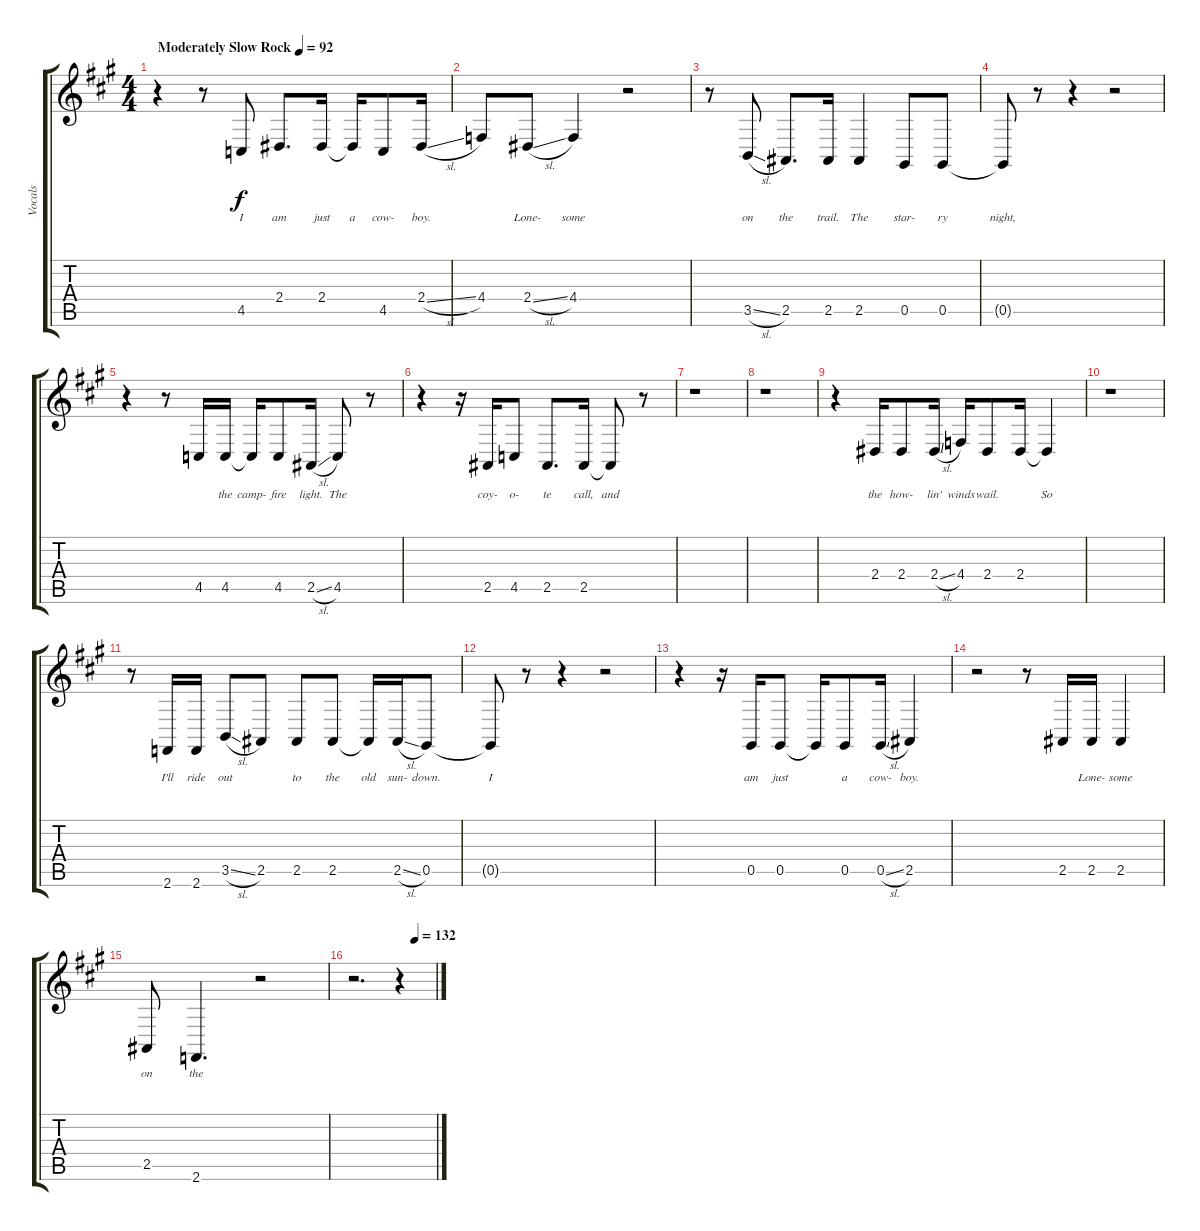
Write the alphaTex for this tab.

\track ("Vocals" "Vocals") {instrument clarinet}
\staff {score tabs}
\tuning (Eb4 Bb3 Gb3 Db3 Ab2 Eb2) {hide}
\ts (4 4)
\tempo (92 "Moderately Slow Rock")
\clef g2
\ks a
r.4{dy f instrument clarinet} r.8 4.5.8{lyrics (0 "I") lyrics (1 "") lyrics (2 "") lyrics (3 "") lyrics (4 "")} 2.4.8{d lyrics (0 "am") lyrics (1 "") lyrics (2 "") lyrics (3 "") lyrics (4 "")} 2.4.16{lyrics (0 "just") lyrics (1 "") lyrics (2 "") lyrics (3 "") lyrics (4 "")} 2.4{t}.16{lyrics (0 "a") lyrics (1 "") lyrics (2 "") lyrics (3 "") lyrics (4 "")} 4.5.8{lyrics (0 "cow-") lyrics (1 "") lyrics (2 "") lyrics (3 "") lyrics (4 "")} 2.4{sl}.16{lyrics (0 "boy.") lyrics (1 "") lyrics (2 "") lyrics (3 "") lyrics (4 "")} |
4.4.8{lyrics (0 "") lyrics (1 "") lyrics (2 "") lyrics (3 "") lyrics (4 "")} 2.4{sl}.8{lyrics (0 "Lone-") lyrics (1 "") lyrics (2 "") lyrics (3 "") lyrics (4 "")} 4.4.4{lyrics (0 "some") lyrics (1 "") lyrics (2 "") lyrics (3 "") lyrics (4 "")} r.2 |
r.8 3.5{sl}.8{lyrics (0 "on") lyrics (1 "") lyrics (2 "") lyrics (3 "") lyrics (4 "")} 2.5.8{d lyrics (0 "the") lyrics (1 "") lyrics (2 "") lyrics (3 "") lyrics (4 "")} 2.5.16{lyrics (0 "trail.") lyrics (1 "") lyrics (2 "") lyrics (3 "") lyrics (4 "")} 2.5.4{lyrics (0 "The") lyrics (1 "") lyrics (2 "") lyrics (3 "") lyrics (4 "")} 0.5.8{lyrics (0 "star-") lyrics (1 "") lyrics (2 "") lyrics (3 "") lyrics (4 "")} 0.5.8{lyrics (0 "ry") lyrics (1 "") lyrics (2 "") lyrics (3 "") lyrics (4 "")} |
0.5{t}.8{lyrics (0 "night,") lyrics (1 "") lyrics (2 "") lyrics (3 "") lyrics (4 "")} r.8 r.4 r.2 |
r.4 r.8 4.5.16{lyrics (0 "") lyrics (1 "") lyrics (2 "") lyrics (3 "") lyrics (4 "")} 4.5.16{lyrics (0 "the") lyrics (1 "") lyrics (2 "") lyrics (3 "") lyrics (4 "")} 4.5{t}.16{lyrics (0 "camp-") lyrics (1 "") lyrics (2 "") lyrics (3 "") lyrics (4 "")} 4.5.8{lyrics (0 "fire") lyrics (1 "") lyrics (2 "") lyrics (3 "") lyrics (4 "")} 2.5{sl}.16{lyrics (0 "light.") lyrics (1 "") lyrics (2 "") lyrics (3 "") lyrics (4 "")} 4.5.8{lyrics (0 "The") lyrics (1 "") lyrics (2 "") lyrics (3 "") lyrics (4 "")} r.8 |
r.4 r.16 2.5.16{lyrics (0 "coy-") lyrics (1 "") lyrics (2 "") lyrics (3 "") lyrics (4 "")} 4.5.8{lyrics (0 "o-") lyrics (1 "") lyrics (2 "") lyrics (3 "") lyrics (4 "")} 2.5.8{d lyrics (0 "te") lyrics (1 "") lyrics (2 "") lyrics (3 "") lyrics (4 "")} 2.5.16{lyrics (0 "call,") lyrics (1 "") lyrics (2 "") lyrics (3 "") lyrics (4 "")} 2.5{t}.8{lyrics (0 "and") lyrics (1 "") lyrics (2 "") lyrics (3 "") lyrics (4 "")} r.8 |
r.1 |
r.1 |
r.4 2.4.16{lyrics (0 "the") lyrics (1 "") lyrics (2 "") lyrics (3 "") lyrics (4 "")} 2.4.8{lyrics (0 "how-") lyrics (1 "") lyrics (2 "") lyrics (3 "") lyrics (4 "")} 2.4{sl}.16{lyrics (0 "lin'") lyrics (1 "") lyrics (2 "") lyrics (3 "") lyrics (4 "")} 4.4.16{lyrics (0 "winds") lyrics (1 "") lyrics (2 "") lyrics (3 "") lyrics (4 "")} 2.4.8{lyrics (0 "wail.") lyrics (1 "") lyrics (2 "") lyrics (3 "") lyrics (4 "")} 2.4.16{lyrics (0 "") lyrics (1 "") lyrics (2 "") lyrics (3 "") lyrics (4 "")} 2.4{t}.4{lyrics (0 "So") lyrics (1 "") lyrics (2 "") lyrics (3 "") lyrics (4 "")} |
r.1 |
r.8 2.6.16{lyrics (0 "I'll") lyrics (1 "") lyrics (2 "") lyrics (3 "") lyrics (4 "")} 2.6.16{lyrics (0 "ride") lyrics (1 "") lyrics (2 "") lyrics (3 "") lyrics (4 "")} 3.5{sl}.8{lyrics (0 "out") lyrics (1 "") lyrics (2 "") lyrics (3 "") lyrics (4 "")} 2.5.8{lyrics (0 "") lyrics (1 "") lyrics (2 "") lyrics (3 "") lyrics (4 "")} 2.5.8{lyrics (0 "to") lyrics (1 "") lyrics (2 "") lyrics (3 "") lyrics (4 "")} 2.5.8{lyrics (0 "the") lyrics (1 "") lyrics (2 "") lyrics (3 "") lyrics (4 "")} 2.5{t}.16{lyrics (0 "old") lyrics (1 "") lyrics (2 "") lyrics (3 "") lyrics (4 "")} 2.5{sl}.16{lyrics (0 "sun-") lyrics (1 "") lyrics (2 "") lyrics (3 "") lyrics (4 "")} 0.5.8{lyrics (0 "down.") lyrics (1 "") lyrics (2 "") lyrics (3 "") lyrics (4 "")} |
0.5{t}.8{lyrics (0 "I") lyrics (1 "") lyrics (2 "") lyrics (3 "") lyrics (4 "")} r.8 r.4 r.2 |
r.4 r.16 0.5.16{lyrics (0 "am") lyrics (1 "") lyrics (2 "") lyrics (3 "") lyrics (4 "")} 0.5.8{lyrics (0 "just") lyrics (1 "") lyrics (2 "") lyrics (3 "") lyrics (4 "")} 0.5{t}.16{lyrics (0 "") lyrics (1 "") lyrics (2 "") lyrics (3 "") lyrics (4 "")} 0.5.8{lyrics (0 "a") lyrics (1 "") lyrics (2 "") lyrics (3 "") lyrics (4 "")} 0.5{sl}.16{lyrics (0 "cow-") lyrics (1 "") lyrics (2 "") lyrics (3 "") lyrics (4 "")} 2.5.4{lyrics (0 "boy.") lyrics (1 "") lyrics (2 "") lyrics (3 "") lyrics (4 "")} |
r.2 r.8 2.5.16{lyrics (0 "") lyrics (1 "") lyrics (2 "") lyrics (3 "") lyrics (4 "")} 2.5.16{lyrics (0 "Lone-") lyrics (1 "") lyrics (2 "") lyrics (3 "") lyrics (4 "")} 2.5.4{lyrics (0 "some") lyrics (1 "") lyrics (2 "") lyrics (3 "") lyrics (4 "")} |
2.5.8{lyrics (0 "on") lyrics (1 "") lyrics (2 "") lyrics (3 "") lyrics (4 "")} 2.6.4{d lyrics (0 "the") lyrics (1 "") lyrics (2 "") lyrics (3 "") lyrics (4 "")} r.2 |
\tempo (132 0.75)
r.2{d} r.4
